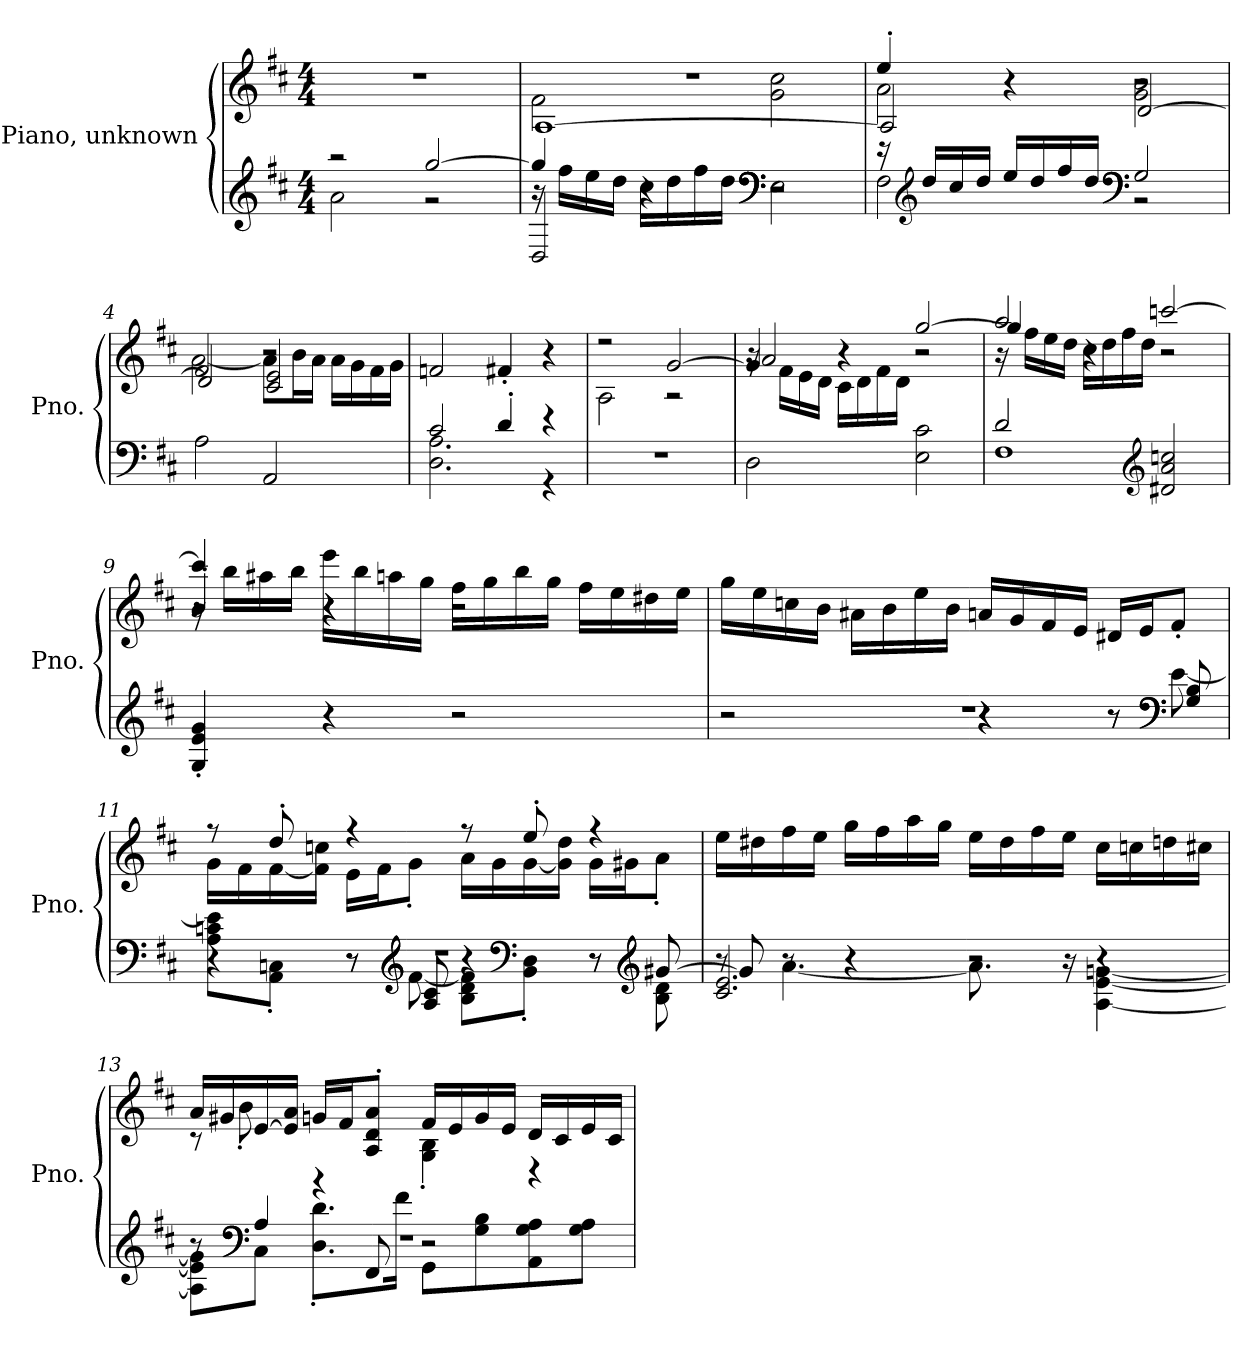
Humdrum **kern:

**kern	**kern
*part1	*part1
*staff2	*staff1
*I"Piano, unknown	*
*I'Pno.	*
*clefG2	*clefG2
*k[f#c#]	*k[f#c#]
*M4/4	*M4/4
*MM120	*MM120
=1	=1
*^	*
2r	2a\	1r
[2gg/	2r	.
=2	=2	=2
*	*^	*^
*	*	*	*	*^
4gg/]	16r	2D/	1r	2f#\	[1A
.	16ff#\LL	.	.	.	.
.	16ee\	.	.	.	.
.	16dd\JJ	.	.	.	.
4r	16cc#\LL	.	.	.	.
.	16dd\	.	.	.	.
.	16ff#\	.	.	.	.
.	16dd\JJ	.	.	.	.
*clefF4	*	*	*	*	*
2r	2E\	2r	.	2g\ 2cc#\	.
*	*v	*v	*	*	*
=3	=3	=3	=3	=3
16r	2F#\	4ee'/	2a\	2A/]
*clefG2	*	*	*	*
16dd/LL	.	.	.	.
16cc#/	.	.	.	.
16dd/JJ	.	.	.	.
16ee/LL	.	4r	.	.
16dd/	.	.	.	.
16ff#/	.	.	.	.
16dd/JJ	.	.	.	.
*clefF4	*	*	*	*
2G/	2r	2r	2g\ 2b\	[2d/
*v	*v	*	*	*
=4	=4	=4	=4
2A\	2f#/	[2a\	2d/]
2AA/	2r	8a\L]	2c#/ 2e/
.	.	16b\L	.
.	.	16a\JJ	.
.	.	16a\LL	.
.	.	16g\	.
.	.	16f#\	.
.	.	16g\JJ	.
*	*v	*v	*v
=5	=5
*^	*
2c#/	2.D\ 2.A\	2fn/
4d'/	.	4f#X'/
4r	4r	4r
*v	*v	*
!!LO:LB:g=z
=6	=6
*	*^
1r	2r	2A\
.	[2g/	2r
=7	=7	=7
*	*	*^
2D\	4g/]	16r	2a/
.	.	16f#\LL	.
.	.	16e\	.
.	.	16d\JJ	.
.	4r	16c#\LL	.
.	.	16d\	.
.	.	16f#\	.
.	.	16d\JJ	.
2E\ 2c#\	2r	2r	[2gg/
=8	=8	=8	=8
*^	*	*	*
2d/	1F#	2aa/	16r	4gg/]
.	.	.	16ff#\LL	.
.	.	.	16ee\	.
.	.	.	16dd\JJ	.
.	.	.	16cc#\LL	4r
.	.	.	16dd\	.
.	.	.	16ff#\	.
.	.	.	16dd\JJ	.
*clefG2	*	*	*	*
2d#X/ 2a/ 2ccn/	.	[2cccn/	2r	2r
*v	*v	*	*	*
!!LO:LB:g=z	!!	!!
=9	=9	=9	=9
4G/' 4e/' 4g/'	4ccc/]	16r	4b'/
.	.	16bb\LL	.
.	.	16aa#X\	.
.	.	16bb\JJ	.
4r	4r	16eee\LL	4r
.	.	16bb\	.
.	.	16aan\	.
.	.	16gg\JJ	.
2r	2r	16ff#\LL	2r
.	.	16gg\	.
.	.	16bb\	.
.	.	16gg\JJ	.
.	.	16ff#\LL	.
.	.	16ee\	.
.	.	16dd#X\	.
.	.	16ee\JJ	.
*	*v	*v	*v
=10	=10
*^	*
*	*^	*
1r	2r	2r	16gg\LL
.	.	.	16ee\
.	.	.	16ccn\
.	.	.	16b\JJ
.	.	.	16a#X\LL
.	.	.	16b\
.	.	.	16ee\
.	.	.	16b\JJ
.	4r	4r	16an/LL
.	.	.	16g/
.	.	.	16f#/
.	.	.	16e/JJ
.	8r	8r	16d#X/LL
.	.	.	16e/J
*clefF4	*	*	*
.	[8e\	8G/ 8B/	8f#'/J
!!LO:LB:g=z
=11	=11	=11	=11
*	*	*	*^
1r	8A\ 8cn\ 8e\]L	4r	8r	16g\LL
.	.	.	.	16f#\
.	8AA\' 8Cn\'J	.	8dd'/	[16f#\
.	.	.	.	16f#\] 16ccn\JJ
.	8r	8r	4r	16e\LL
.	.	.	.	16f#\J
*clefG2	*	*	*	*
.	[8f#\	8A/ 8c/	.	8g'\J
.	8B\ 8d\ 8f#\]L	4r	8r	16a\LL
.	.	.	.	16g\
*clefF4	*	*	*	*
.	8BB\' 8D\'J	.	8ee'/	[16g\
.	.	.	.	16g\] 16dd\JJ
.	8r	8r	4r	16g\LL
.	.	.	.	16g#X\J
*clefG2	*	*	*	*
.	8B\ 8d\	[8g#X/	.	8a'\J
*	*	*	*v	*v
=12	=12	=12	=12
2.c#/ 2.e/	8r	8g#/]	16ee\LL
.	.	.	16dd#X\
.	[4.a\	8r	16ff#\
.	.	.	16ee\JJ
.	.	4r	16gg\LL
.	.	.	16ff#\
.	.	.	16aa\
.	.	.	16gg\JJ
.	8.a\]	2r	16ee\LL
.	.	.	16dd#\
.	.	.	16ff#\
.	16r	.	16ee\JJ
4r	[4A\ [4e\ [4gn\	.	16cc#\LL
.	.	.	16ccn\
.	.	.	16ddn\
.	.	.	16cc#X\JJ
!!LO:LB:g=z
=13	=13	=13	=13
*	*	*	*^
1r	8A\] 8e\] 8g\]L	8r	16a/LL	8r
.	.	.	16g#X/	.
*clefF4	*	*	*	*
.	8C#\J	4A/	[16e/	8b'\
.	.	.	16e/] 16a/JJ	.
.	8.D\' 8.d\'L	.	16gn/LL	4r
.	.	.	16f#/J	.
.	.	8FF#/	8A/' 8d/' 8a/'J	.
.	16f#\Jk	.	.	.
.	8GG\L	2r	16f#/LL	4G\' 4B\'
.	.	.	16e/	.
.	8G\ 8B\	.	16g/	.
.	.	.	16e/JJ	.
.	8AA\ 8G\ 8A\	.	16d/LL	4r
.	.	.	16c#/	.
.	8G\ 8A\J	.	16e/	.
.	.	.	16c#/JJ	.
*v	*v	*v	*	*
*	*v	*v
=	=
*-	*-
